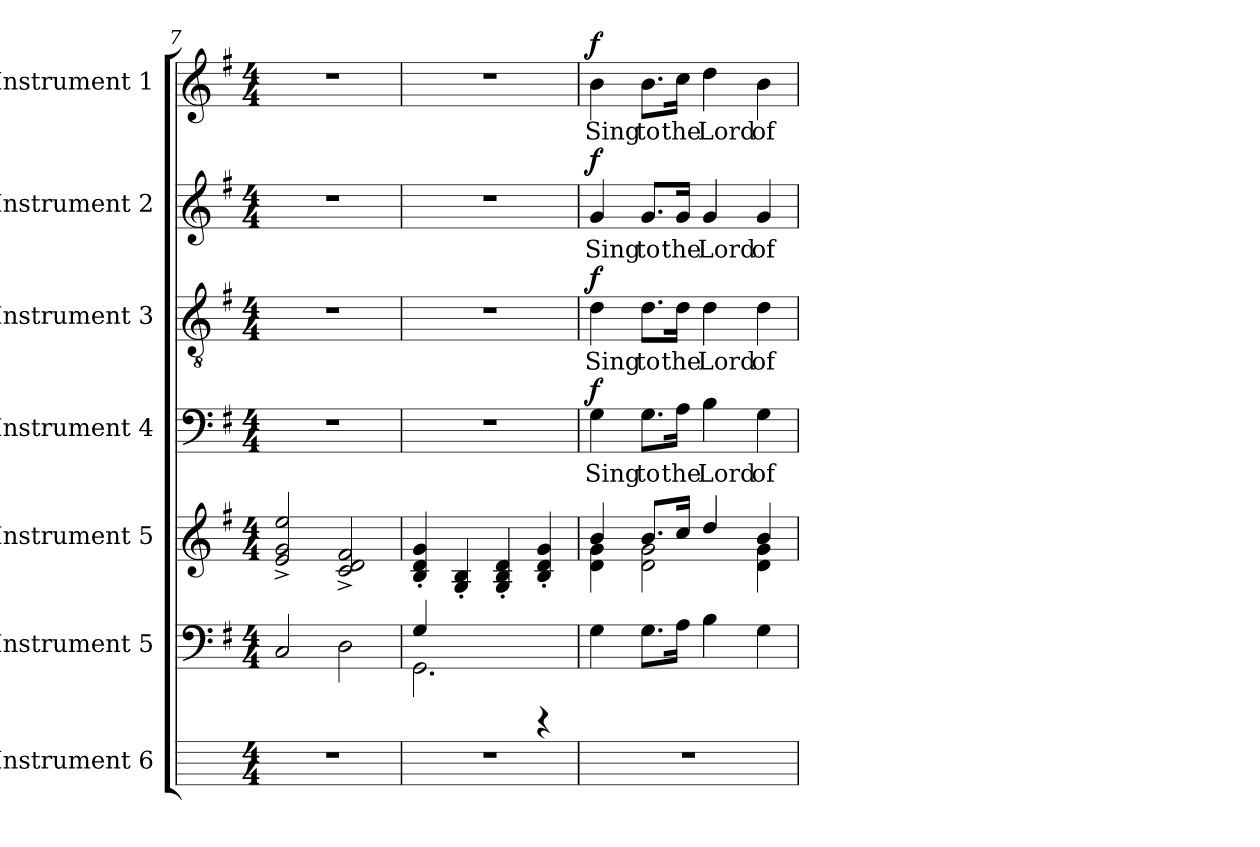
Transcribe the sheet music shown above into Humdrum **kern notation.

**kern	**kern	**kern	**kern	**text	**dynam	**kern	**text	**dynam	**kern	**text	**dynam	**kern	**text	**dynam
*part7	*part6	*part5	*part4	*part4	*part4	*part3	*part3	*part3	*part2	*part2	*part2	*part1	*part1	*part1
*staff7	*staff6	*staff5	*staff4	*staff4	*staff4	*staff3	*staff3	*staff3	*staff2	*staff2	*staff2	*staff1	*staff1	*staff1
*I"Instrument 6	*I"Instrument 5	*I"Instrument 5	*I"Instrument 4	*	*	*I"Instrument 3	*	*	*I"Instrument 2	*	*	*I"Instrument 1	*	*
!!LO:LB:g=z
*	*clefF4	*clefG2	*clefF4	*	*	*clefGv2	*	*	*clefG2	*	*	*clefG2	*	*
*k[]	*k[f#]	*k[f#]	*k[f#]	*	*	*k[f#]	*	*	*k[f#]	*	*	*k[f#]	*	*
*C:	*G:	*G:	*G:	*	*	*G:	*	*	*G:	*	*	*G:	*	*
*M4/4	*M4/4	*M4/4	*M4/4	*	*	*M4/4	*	*	*M4/4	*	*	*M4/4	*	*
=7	=7	=7	=7	=7	=7	=7	=7	=7	=7	=7	=7	=7	=7	=7
1r	2C/	2g/^> 2e/^> 2ee/^>	1r	.	.	1r	.	.	1r	.	.	1r	.	.
.	2D\	2f#/^> 2c/^> 2d/^>	.	.	.	.	.	.	.	.	.	.	.	.
=8	=8	=8	=8	=8	=8	=8	=8	=8	=8	=8	=8	=8	=8	=8
*	*^	*	*	*	*	*	*	*	*	*	*	*	*	*
1r	4G/	2.GG\	4g/'< 4d/'< 4B/'<	1r	.	.	1r	.	.	1r	.	.	1r	.	.
.	2.ryy	.	4B/'< 4G/'<	.	.	.	.	.	.	.	.	.	.	.	.
.	.	.	4d/'< 4G/'< 4B/'<	.	.	.	.	.	.	.	.	.	.	.	.
.	.	4rCCC	4g/'< 4d/'< 4B/'<	.	.	.	.	.	.	.	.	.	.	.	.
=9	=9	=9	=9	=9	=9	=9	=9	=9	=9	=9	=9	=9	=9	=9	=9
*	*	*	*^	*	*	*	*	*	*	*	*	*	*	*	*
!	!	!	!	!	!	!LO:LY:b:cj	!LO:DY:a	!	!LO:LY:b:cj	!LO:DY:a	!	!LO:LY:b:cj	!LO:DY:a	!	!LO:LY:b:cj	!LO:DY:a
*	*v	*v	*	*	*	*	*	*	*	*	*	*	*	*	*	*
1r	4G\	4b/	4g\ 4d\	4G\	Sing	f	4d\	Sing	f	4g/	Sing	f	4b\	Sing	f
!	!	!	!	!	!LO:LY:b:cj	!	!	!LO:LY:b:cj	!	!	!LO:LY:b:cj	!	!	!LO:LY:b:cj	!
.	8.G\L	8.b/L	2d\ 2g\	8.G\L	to	.	8.d\L	to	.	8.g/L	to	.	8.b\L	to	.
!	!	!	!	!	!LO:LY:b:cj	!	!	!LO:LY:b:cj	!	!	!LO:LY:b:cj	!	!	!LO:LY:b:cj	!
.	16A\J	16cc/J	.	16A\Jk	the	.	16d\Jk	the	.	16g/Jk	the	.	16cc\Jk	the	.
!	!	!	!	!	!LO:LY:b:cj	!	!	!LO:LY:b:cj	!	!	!LO:LY:b:cj	!	!	!LO:LY:b:cj	!
.	4B\	4dd/	.	4B\	Lord	.	4d\	Lord	.	4g/	Lord	.	4dd\	Lord	.
!	!	!	!	!	!LO:LY:b:cj	!	!	!LO:LY:b:cj	!	!	!LO:LY:b:cj	!	!	!LO:LY:b:cj	!
.	4G\	4b/	4g\ 4d\	4G\	of	.	4d\	of	.	4g/	of	.	4b\	of	.
*	*	*v	*v	*	*	*	*	*	*	*	*	*	*	*	*
=	=	=	=	=	=	=	=	=	=	=	=	=	=	=
*-	*-	*-	*-	*-	*-	*-	*-	*-	*-	*-	*-	*-	*-	*-
